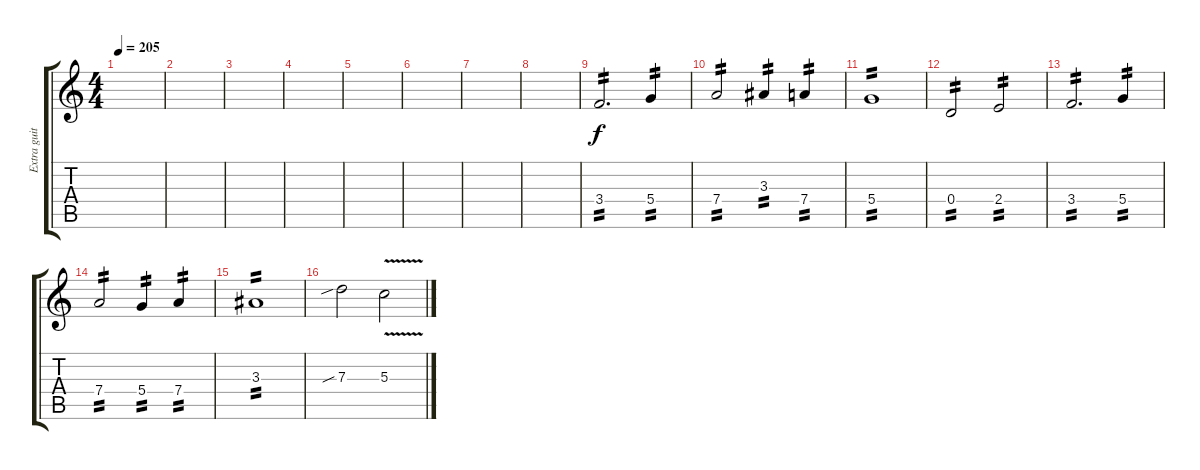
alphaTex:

\track ("Extra guitar 2" "Extra guit") {instrument acousticguitarsteel}
\staff {score tabs}
\tuning (E4 B3 G3 D3 A2 E2) {hide}
\ts (4 4)
\tempo 205
\clef g2
\ks c
|
|
|
|
|
|
|
|
3.4.2{d tp 2} 5.4.4{tp 2} |
7.4.2{tp 2} 3.3.4{tp 2} 7.4.4{tp 2} |
5.4.1{tp 2} |
0.4.2{tp 2} 2.4.2{tp 2} |
3.4.2{d tp 2} 5.4.4{tp 2} |
7.4.2{tp 2} 5.4.4{tp 2} 7.4.4{tp 2} |
3.3.1{tp 2} |
7.3{sib}.2 5.3{v}.2
